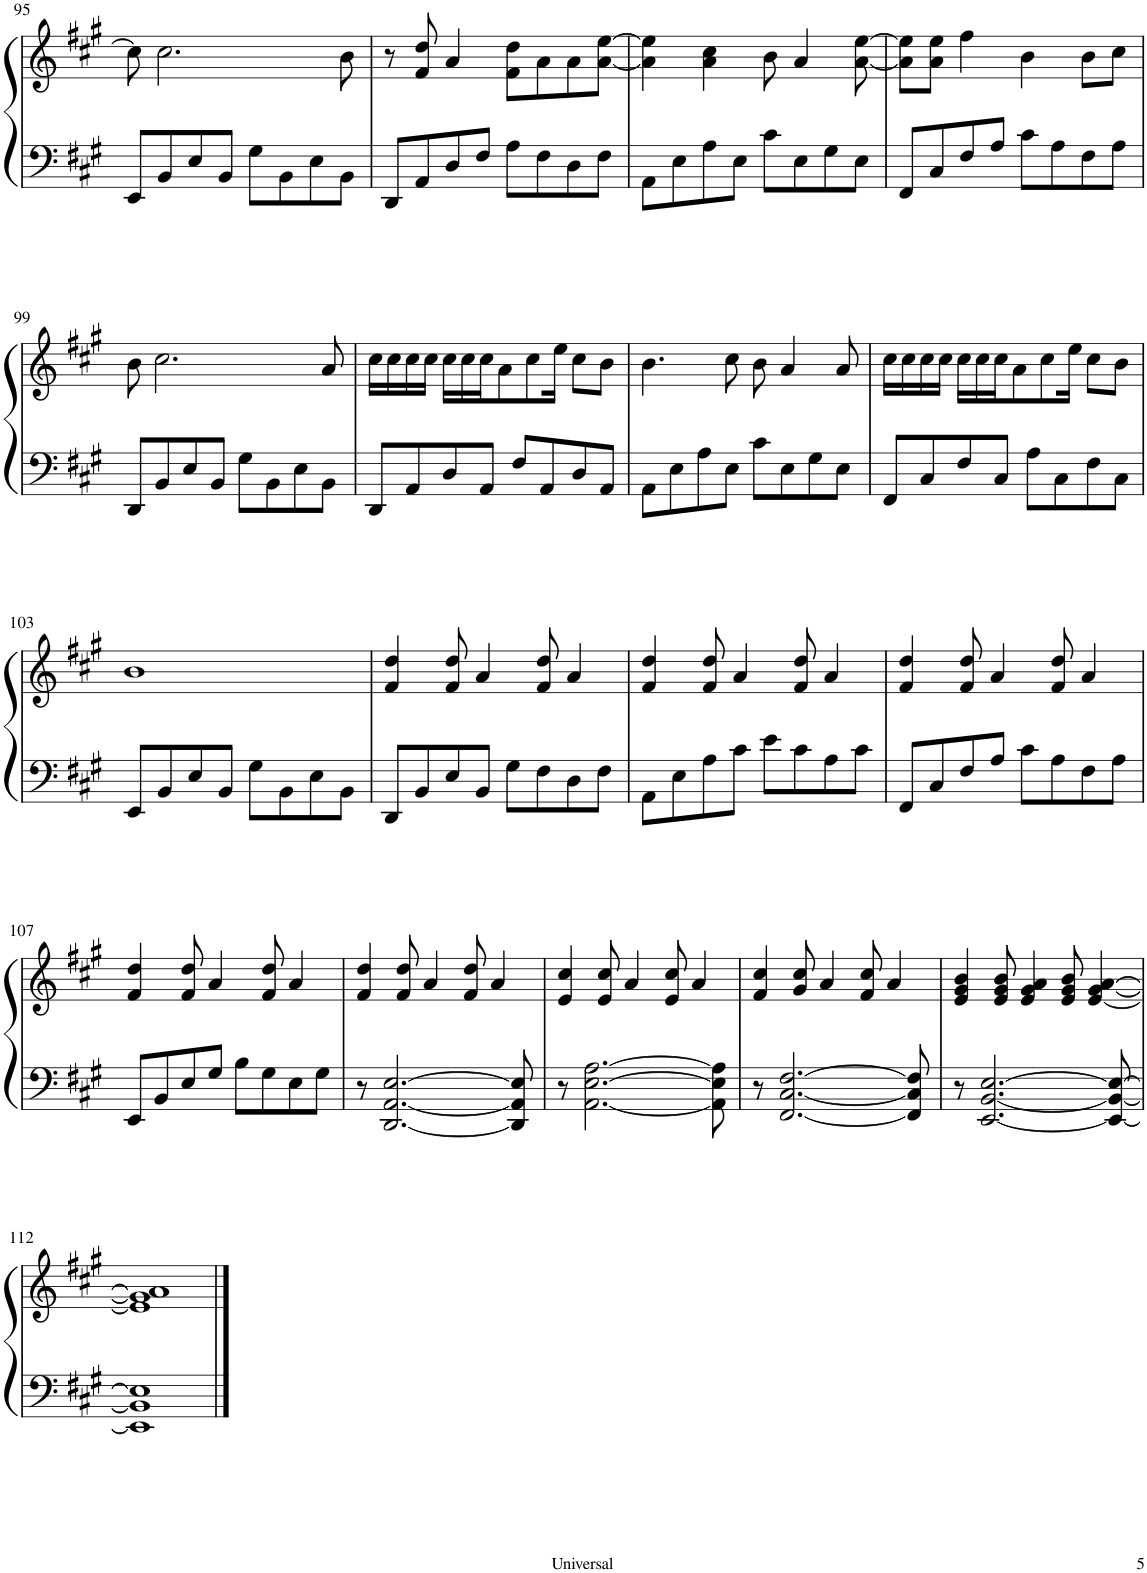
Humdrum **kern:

**kern	**kern
*part1	*part1
*staff2	*staff1
*I"Piano	*
*I'Pno.	*
!!LO:PB:g=z
*clefF4	*clefG2
*k[f#c#g#]	*k[f#c#g#]
*M4/4	*M4/4
=95	=95
8EE/L	8cc#\]
8BB/	2.cc#\
8E/	.
8BB/J	.
8G#\L	.
8BB\	.
8E\	.
8BB\J	8b\
=96	=96
8DD/L	8r
8AA/	8f#/ 8dd/
8D/	4a/
8F#/J	.
8A\L	8f#\ 8dd\L
8F#\	8a\
8D\	8a\
8F#\J	[8a\ [8ee\J
=97	=97
8AA\L	4a\] 4ee\]
8E\	.
8A\	4a\ 4cc#\
8E\J	.
8c#\L	8b\
8E\	4a/
8G#\	.
8E\J	[8a\ [8ee\
=98	=98
8FF#/L	8a\] 8ee\]L
8C#/	8a\ 8ee\J
8F#/	4ff#\
8A/J	.
8c#\L	4b\
8A\	.
8F#\	8b\L
8A\J	8cc#\J
!!LO:LB:g=z
=99	=99
8DD/L	8b\
8BB/	2.cc#\
8E/	.
8BB/J	.
8G#\L	.
8BB\	.
8E\	.
8BB\J	8a/
=100	=100
8DD/L	16cc#\LL
.	16cc#\
8AA/	16cc#\
.	16cc#\JJ
8D/	16cc#\LL
.	16cc#\
8AA/J	16cc#\J
.	8a\
8F#/L	.
.	8cc#\
8AA/	.
.	16ee\Jk
8D/	8cc#\L
8AA/J	8b\J
=101	=101
8AA\L	4.b\
8E\	.
8A\	.
8E\J	8cc#\
8c#\L	8b\
8E\	4a/
8G#\	.
8E\J	8a/
=102	=102
8FF#/L	16cc#\LL
.	16cc#\
8C#/	16cc#\
.	16cc#\JJ
8F#/	16cc#\LL
.	16cc#\
8C#/J	16cc#\J
.	8a\
8A\L	.
.	8cc#\
8C#\	.
.	16ee\Jk
8F#\	8cc#\L
8C#\J	8b\J
!!LO:LB:g=z
=103	=103
8EE/L	1b
8BB/	.
8E/	.
8BB/J	.
8G#\L	.
8BB\	.
8E\	.
8BB\J	.
=104	=104
8DD/L	4f#/ 4dd/
8BB/	.
8E/	8f#/ 8dd/
8BB/J	4a/
8G#\L	.
8F#\	8f#/ 8dd/
8D\	4a/
8F#\J	.
=105	=105
8AA\L	4f#/ 4dd/
8E\	.
8A\	8f#/ 8dd/
8c#\J	4a/
8e\L	.
8c#\	8f#/ 8dd/
8A\	4a/
8c#\J	.
=106	=106
8FF#/L	4f#/ 4dd/
8C#/	.
8F#/	8f#/ 8dd/
8A/J	4a/
8c#\L	.
8A\	8f#/ 8dd/
8F#\	4a/
8A\J	.
!!LO:LB:g=z
=107	=107
8EE/L	4f#/ 4dd/
8BB/	.
8E/	8f#/ 8dd/
8G#/J	4a/
8B\L	.
8G#\	8f#/ 8dd/
8E\	4a/
8G#\J	.
=108	=108
8r	4f#/ 4dd/
[2.DD/ [2.AA/ [2.E/	.
.	8f#/ 8dd/
.	4a/
.	8f#/ 8dd/
.	4a/
8DD/] 8AA/] 8E/]	.
=109	=109
8r	4e/ 4cc#/
[2.AA\ [2.E\ [2.A\	.
.	8e/ 8cc#/
.	4a/
.	8e/ 8cc#/
.	4a/
8AA\] 8E\] 8A\]	.
=110	=110
8r	4f#/ 4cc#/
[2.FF#/ [2.C#/ [2.F#/	.
.	8g#/ 8cc#/
.	4a/
.	8f#/ 8cc#/
.	4a/
8FF#/] 8C#/] 8F#/]	.
=111	=111
8r	4e/ 4g#/ 4b/
[2.EE/ [2.BB/ [2.E/	.
.	8e/ 8g#/ 8b/
.	4e/ 4g#/ 4a/
.	8e/ 8g#/ 8b/
.	[4e/ [4g#/ [4a/
8EE/_ 8BB/_ 8E/_	.
!!LO:LB:g=z
=112	=112
1EE] 1BB] 1E]	1e] 1g#] 1a]
==	==
*-	*-
